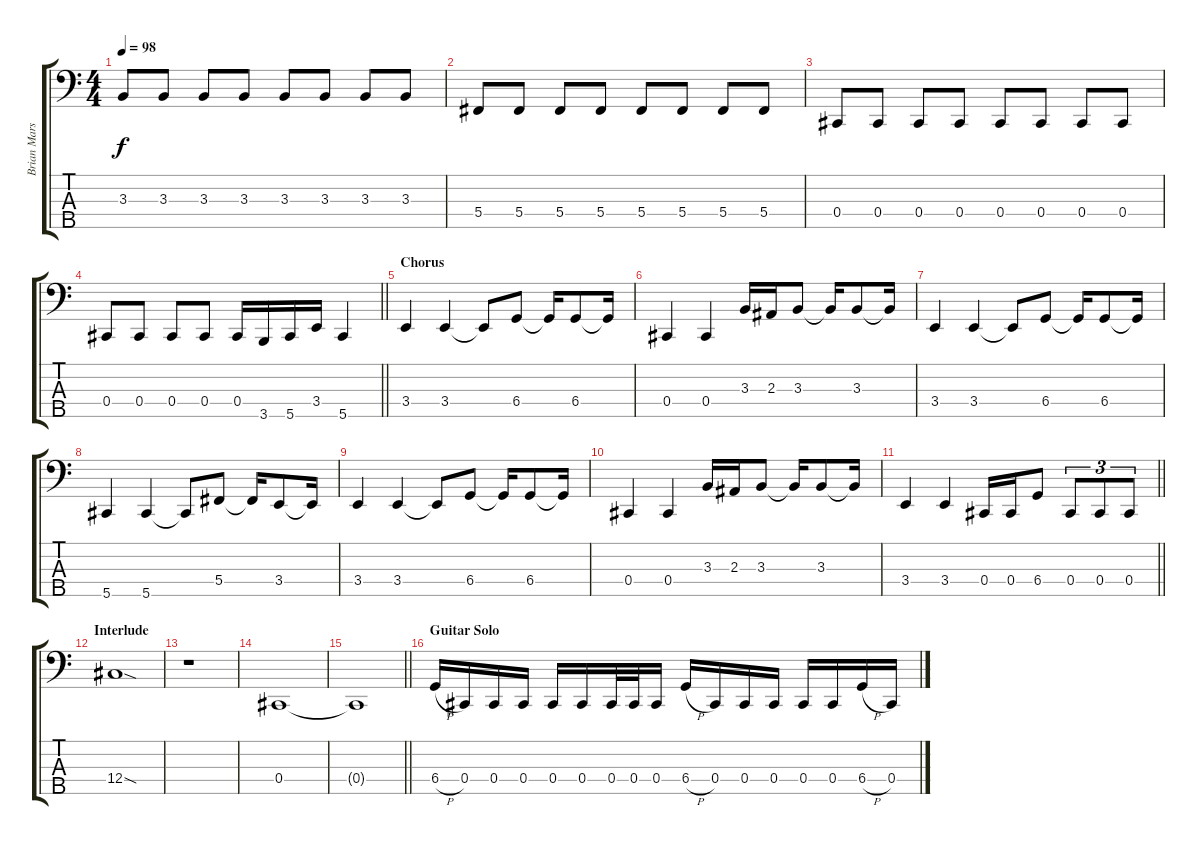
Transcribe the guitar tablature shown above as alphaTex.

\track ("Brian Marshall" "Brian Mars") {instrument electricbassfinger}
\staff {score tabs}
\tuning (Gb2 Db2 Ab1 Db1 Ab0) {hide}
\ts (4 4)
\tempo 98
\clef f4
\ks c
3.3.8{dy f} 3.3.8 3.3.8 3.3.8 3.3.8 3.3.8 3.3.8 3.3.8 |
5.4.8 5.4.8 5.4.8 5.4.8 5.4.8 5.4.8 5.4.8 5.4.8 |
0.4.8 0.4.8 0.4.8 0.4.8 0.4.8 0.4.8 0.4.8 0.4.8 |
\barLineRight lightlight
0.4.8 0.4.8 0.4.8 0.4.8 0.4.16 3.5.16 5.5.16 3.4.16 5.5.4 |
\section ("" "Chorus")
3.4.4 3.4.4 3.4{t}.8 6.4.8 6.4{t}.16 6.4.8 6.4{t}.16 |
0.4.4 0.4.4 3.3.16 2.3.16 3.3.8 3.3{t}.16 3.3.8 3.3{t}.16 |
3.4.4 3.4.4 3.4{t}.8 6.4.8 6.4{t}.16 6.4.8 6.4{t}.16 |
5.5.4 5.5.4 5.5{t}.8 5.4.8 5.4{t}.16 3.4.8 3.4{t}.16 |
3.4.4 3.4.4 3.4{t}.8 6.4.8 6.4{t}.16 6.4.8 6.4{t}.16 |
0.4.4 0.4.4 3.3.16 2.3.16 3.3.8 3.3{t}.16 3.3.8 3.3{t}.16 |
\barLineRight lightlight
3.4.4 3.4.4 0.4.16 0.4.16 6.4.8 0.4.8{tu (3 2)} 0.4.8{tu (3 2)} 0.4.8{tu (3 2)} |
\section ("" "Interlude")
12.4{sod}.1 |
r.1 |
0.4.1 |
\barLineRight lightlight
0.4{t}.1 |
\section ("" "Guitar Solo")
6.4{h}.16 0.4.16 0.4.16 0.4.16 0.4.16 0.4.16 0.4.32 0.4.32 0.4.16 6.4{h}.16 0.4.16 0.4.16 0.4.16 0.4.16 0.4.16 6.4{h}.16 0.4.16
